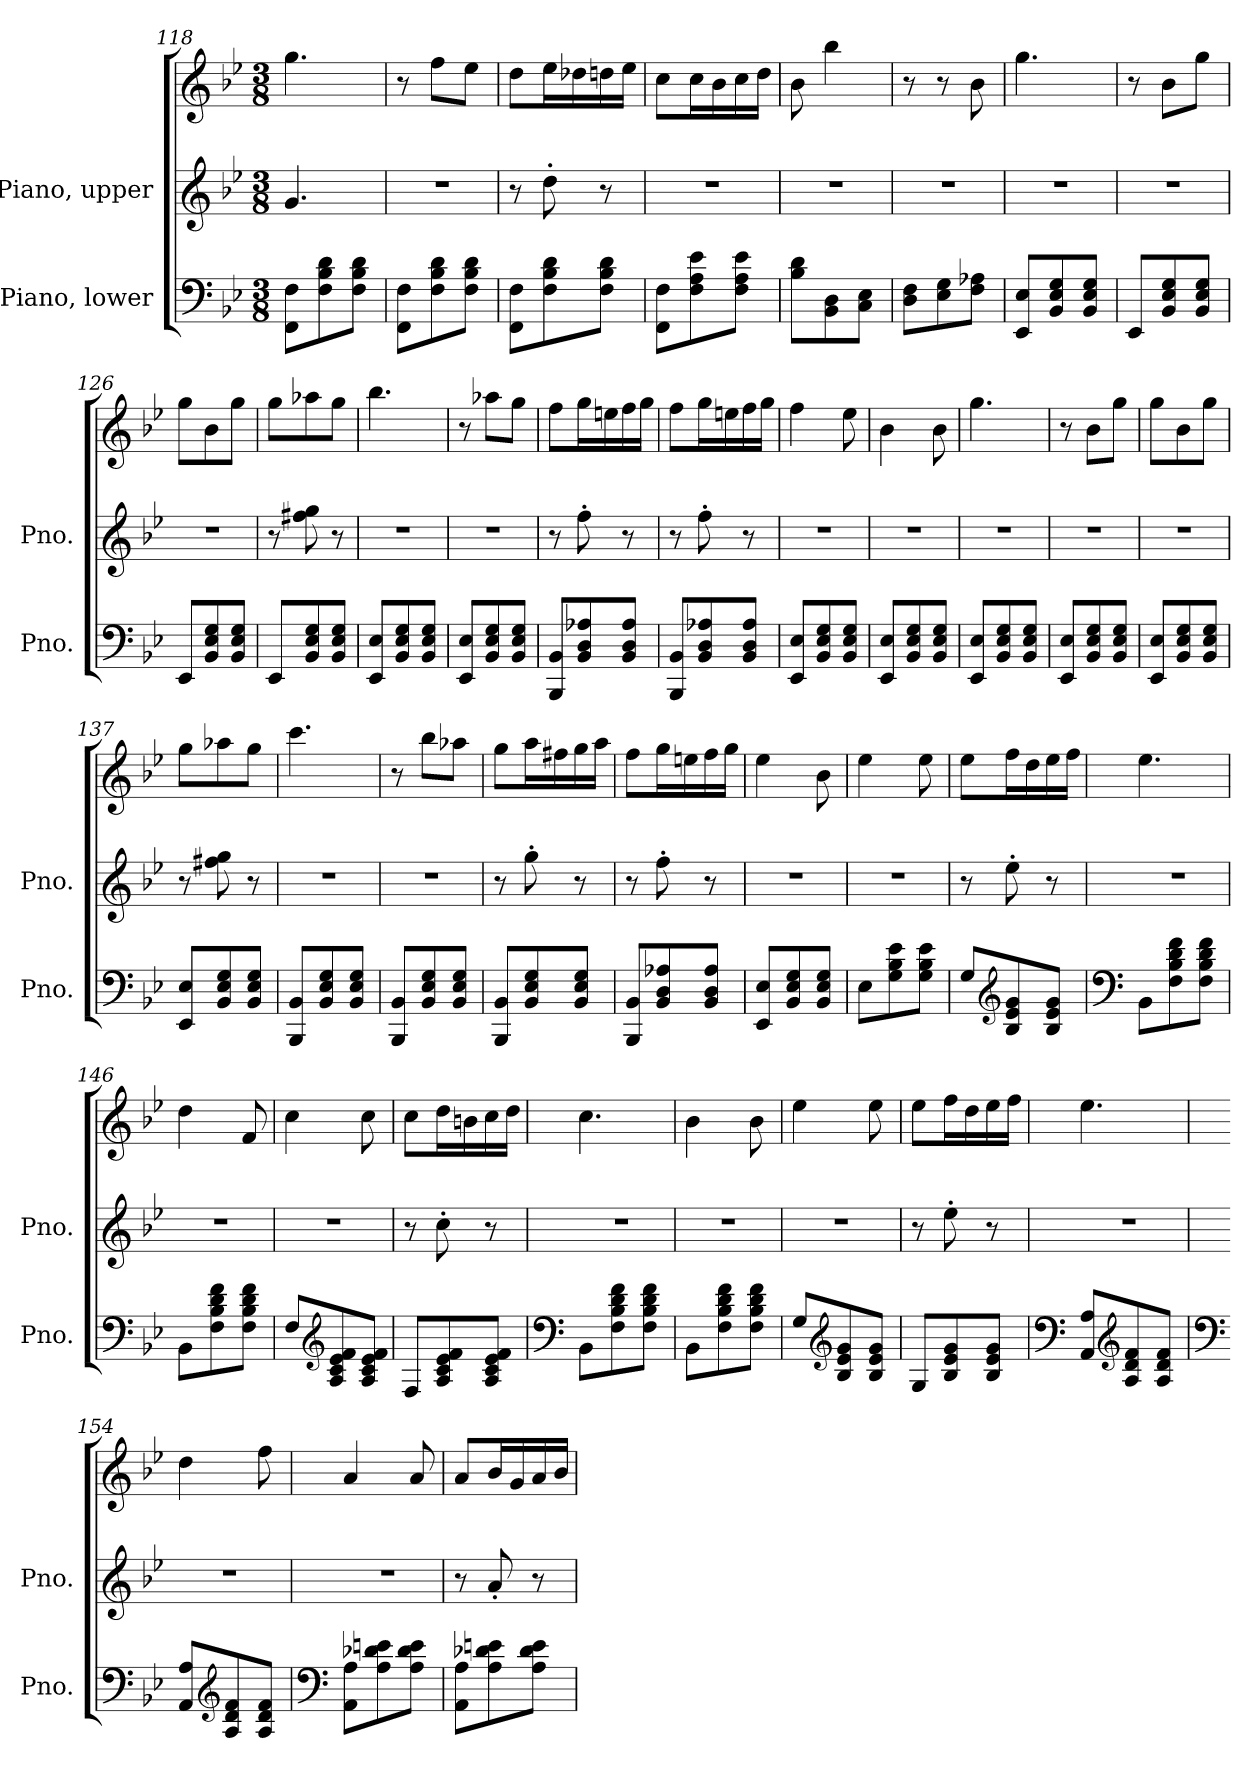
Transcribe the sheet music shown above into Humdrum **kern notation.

**kern	**kern	**kern
*part2	*part1	*part1
*staff3	*staff2	*staff1
*I"Piano, lower	*I"Piano, upper	*
*I'Pno.	*I'Pno.	*
*clefF4	*clefG2	*clefG2
*k[b-e-]	*k[b-e-]	*k[b-e-]
*M3/8	*M3/8	*M3/8
=118	=118	=118
8FF\ 8F\L	4.g/	4.gg\
8F\ 8B-\ 8d\	.	.
8F\ 8B-\ 8d\J	.	.
=119	=119	=119
8FF\ 8F\L	4.r	8r
8F\ 8B-\ 8d\	.	8ff\L
8F\ 8B-\ 8d\J	.	8ee-\J
=120	=120	=120
8FF\ 8F\L	8r	8dd\L
8F\ 8B-\ 8d\	8dd'\	16ee-\L
.	.	16dd-X\
8F\ 8B-\ 8d\J	8r	16ddn\
.	.	16ee-\JJ
!!LO:LB:g=z
=121	=121	=121
8FF\ 8F\L	4.r	8cc\L
8F\ 8A\ 8e-\	.	16cc\L
.	.	16b-\
8F\ 8A\ 8e-\J	.	16cc\
.	.	16dd\JJ
=122	=122	=122
8B-\ 8d\L	4.r	8b-\
8BB-\ 8D\	.	4bb-\
8C\ 8E-\J	.	.
=123	=123	=123
8D\ 8F\L	4.r	8r
8E-\ 8G\	.	8r
8F\ 8A-X\J	.	8b-\
=124	=124	=124
8EE-/ 8E-/L	4.r	4.gg\
8BB-/ 8E-/ 8G/	.	.
8BB-/ 8E-/ 8G/J	.	.
=125	=125	=125
8EE-/L	4.r	8r
8BB-/ 8E-/ 8G/	.	8b-\L
8BB-/ 8E-/ 8G/J	.	8gg\J
=126	=126	=126
8EE-/L	4.r	8gg\L
8BB-/ 8E-/ 8G/	.	8b-\
8BB-/ 8E-/ 8G/J	.	8gg\J
=127	=127	=127
8EE-/L	8r	8gg\L
8BB-/ 8E-/ 8G/	8ff#X\ 8gg\	8aa-X\
8BB-/ 8E-/ 8G/J	8r	8gg\J
=128	=128	=128
8EE-/ 8E-/L	4.r	4.bb-\
8BB-/ 8E-/ 8G/	.	.
8BB-/ 8E-/ 8G/J	.	.
=129	=129	=129
8EE-/ 8E-/L	4.r	8r
8BB-/ 8E-/ 8G/	.	8aa-X\L
8BB-/ 8E-/ 8G/J	.	8gg\J
!!LO:LB:g=z
=130	=130	=130
8BBB-/ 8BB-/L	8r	8ff\L
8BB-/ 8D/ 8A-X/	8ff'\	16gg\L
.	.	16een\
8BB-/ 8D/ 8A-/J	8r	16ff\
.	.	16gg\JJ
=131	=131	=131
8BBB-/ 8BB-/L	8r	8ff\L
8BB-/ 8D/ 8A-X/	8ff'\	16gg\L
.	.	16een\
8BB-/ 8D/ 8A-/J	8r	16ff\
.	.	16gg\JJ
=132	=132	=132
8EE-/ 8E-/L	4.r	4ff\
8BB-/ 8E-/ 8G/	.	.
8BB-/ 8E-/ 8G/J	.	8ee-\
=133	=133	=133
8EE-/ 8E-/L	4.r	4b-\
8BB-/ 8E-/ 8G/	.	.
8BB-/ 8E-/ 8G/J	.	8b-\
=134	=134	=134
8EE-/ 8E-/L	4.r	4.gg\
8BB-/ 8E-/ 8G/	.	.
8BB-/ 8E-/ 8G/J	.	.
=135	=135	=135
8EE-/ 8E-/L	4.r	8r
8BB-/ 8E-/ 8G/	.	8b-\L
8BB-/ 8E-/ 8G/J	.	8gg\J
=136	=136	=136
8EE-/ 8E-/L	4.r	8gg\L
8BB-/ 8E-/ 8G/	.	8b-\
8BB-/ 8E-/ 8G/J	.	8gg\J
=137	=137	=137
8EE-/ 8E-/L	8r	8gg\L
8BB-/ 8E-/ 8G/	8ff#X\ 8gg\	8aa-X\
8BB-/ 8E-/ 8G/J	8r	8gg\J
!!LO:LB:g=z
=138	=138	=138
8BBB-/ 8BB-/L	4.r	4.ccc\
8BB-/ 8E-/ 8G/	.	.
8BB-/ 8E-/ 8G/J	.	.
=139	=139	=139
8BBB-/ 8BB-/L	4.r	8r
8BB-/ 8E-/ 8G/	.	8bb-\L
8BB-/ 8E-/ 8G/J	.	8aa-X\J
=140	=140	=140
8BBB-/ 8BB-/L	8r	8gg\L
8BB-/ 8E-/ 8G/	8gg'\	16aa\L
.	.	16ff#X\
8BB-/ 8E-/ 8G/J	8r	16gg\
.	.	16aa\JJ
=141	=141	=141
8BBB-/ 8BB-/L	8r	8ff\L
8BB-/ 8D/ 8A-X/	8ff'\	16gg\L
.	.	16een\
8BB-/ 8D/ 8A-/J	8r	16ff\
.	.	16gg\JJ
=142	=142	=142
8EE-/ 8E-/L	4.r	4ee-\
8BB-/ 8E-/ 8G/	.	.
8BB-/ 8E-/ 8G/J	.	8b-\
=143	=143	=143
8E-\L	4.r	4ee-\
8G\ 8B-\ 8e-\	.	.
8G\ 8B-\ 8e-\J	.	8ee-\
=144	=144	=144
8G/L	8r	8ee-\L
*clefG2	*	*
8B-/ 8e-/ 8g/	8ee-'\	16ff\L
.	.	16dd\
8B-/ 8e-/ 8g/J	8r	16ee-\
.	.	16ff\JJ
!!LO:PB:g=z
=145	=145	=145
*clefF4	*	*
8BB-\L	4.r	4.ee-\
8F\ 8B-\ 8d\ 8f\	.	.
8F\ 8B-\ 8d\ 8f\J	.	.
=146	=146	=146
8BB-\L	4.r	4dd\
8F\ 8B-\ 8d\ 8f\	.	.
8F\ 8B-\ 8d\ 8f\J	.	8f/
=147	=147	=147
8F/L	4.r	4cc\
*clefG2	*	*
8A/ 8c/ 8e-/ 8f/	.	.
8A/ 8c/ 8e-/ 8f/J	.	8cc\
=148	=148	=148
8F/L	8r	8cc\L
8A/ 8c/ 8e-/ 8f/	8cc'\	16dd\L
.	.	16bn\
8A/ 8c/ 8e-/ 8f/J	8r	16cc\
.	.	16dd\JJ
=149	=149	=149
*clefF4	*	*
8BB-\L	4.r	4.cc\
8F\ 8B-\ 8d\ 8f\	.	.
8F\ 8B-\ 8d\ 8f\J	.	.
=150	=150	=150
8BB-\L	4.r	4b-\
8F\ 8B-\ 8d\ 8f\	.	.
8F\ 8B-\ 8d\ 8f\J	.	8b-\
=151	=151	=151
8G/L	4.r	4ee-\
*clefG2	*	*
8B-/ 8e-/ 8g/	.	.
8B-/ 8e-/ 8g/J	.	8ee-\
!!LO:LB:g=z
=152	=152	=152
8G/L	8r	8ee-\L
8B-/ 8e-/ 8g/	8ee-'\	16ff\L
.	.	16dd\
8B-/ 8e-/ 8g/J	8r	16ee-\
.	.	16ff\JJ
=153	=153	=153
*clefF4	*	*
8AA/ 8A/L	4.r	4.ee-\
*clefG2	*	*
8A/ 8d/ 8f/	.	.
8A/ 8d/ 8f/J	.	.
=154	=154	=154
*clefF4	*	*
8AA/ 8A/L	4.r	4dd\
*clefG2	*	*
8A/ 8d/ 8f/	.	.
8A/ 8d/ 8f/J	.	8ff\
=155	=155	=155
*clefF4	*	*
8AA\ 8A\L	4.r	4a/
8A\ 8d-X\ 8en\	.	.
8A\ 8d-\ 8e\J	.	8a/
=156	=156	=156
8AA\ 8A\L	8r	8a/L
8A\ 8d-X\ 8en\	8a'/	16b-/L
.	.	16g/
8A\ 8d-\ 8e\J	8r	16a/
.	.	16b-/JJ
=	=	=
*-	*-	*-
